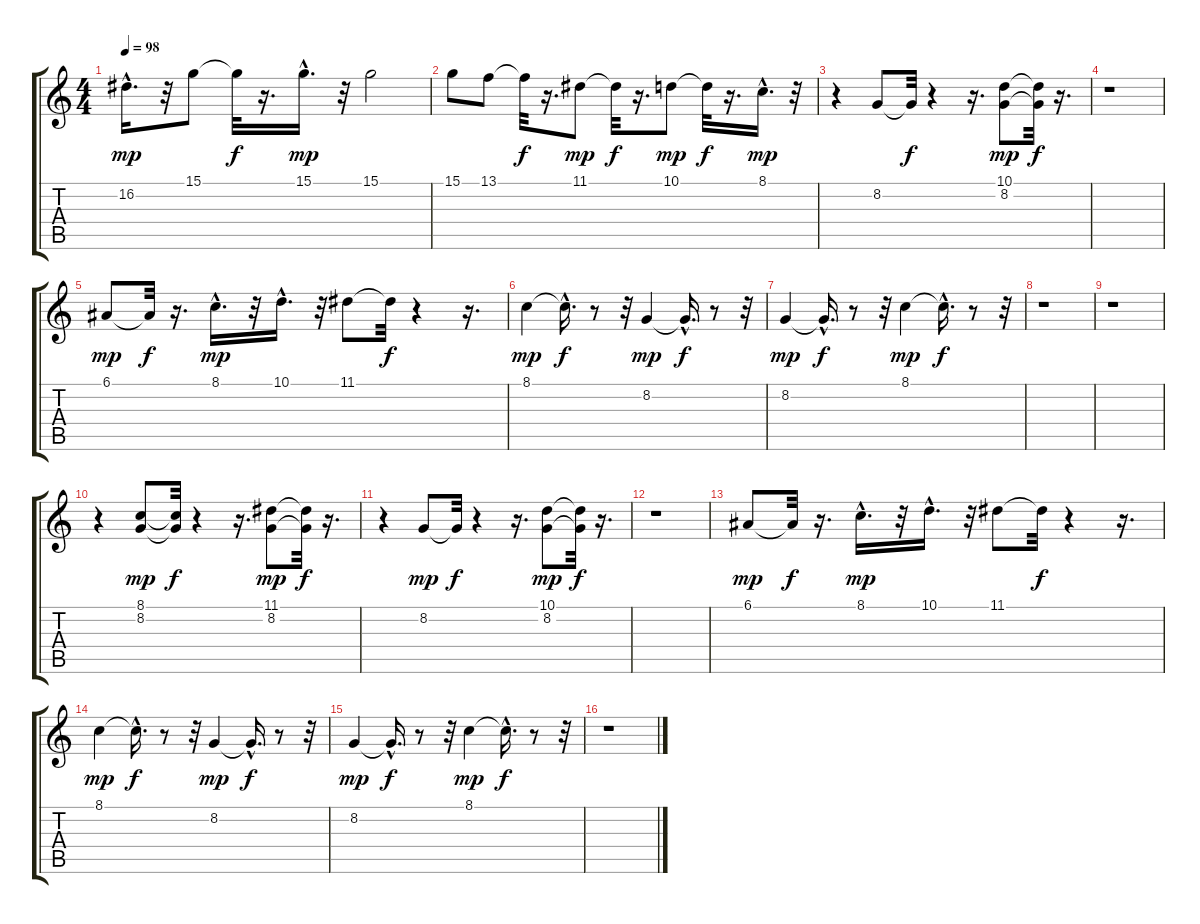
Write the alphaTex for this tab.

\track "" {instrument acousticgrandpiano}
\staff {score tabs}
\tuning (E4 B3 G3 D3 A2 E2) {hide}
\ts (4 4)
\tempo 98
\clef g2
\ks c
16.2{hac}.16{d dy mp} r.32 15.1.8 15.1{t}.32{dy f} r.16{d} 15.1{hac}.16{d dy mp} r.32 15.1.2 |
15.1.8 13.1.8 13.1{t}.32{dy f} r.16{d} 11.1.8{dy mp} 11.1{t}.32{dy f} r.16{d} 10.1.8{dy mp} 10.1{t}.32{dy f} r.16{d} 8.1{hac}.16{d dy mp} r.32 |
r.4 8.2.8 8.2{t}.32{dy f} r.4 r.16{d} (10.1 8.2).8{dy mp} (10.1{t} 8.2{t}).32{dy f} r.16{d} |
r.1 |
6.1.8{dy mp} 6.1{t}.32{dy f} r.16{d} 8.1{hac}.16{d dy mp} r.32 10.1{hac}.16{d} r.32 11.1.8 11.1{t}.32{dy f} r.4 r.16{d} |
8.1.4{dy mp} 8.1{hac t}.16{d dy f} r.8 r.32 8.2.4{dy mp} 8.2{hac t}.16{d dy f} r.8 r.32 |
8.2.4{dy mp} 8.2{hac t}.16{d dy f} r.8 r.32 8.1.4{dy mp} 8.1{hac t}.16{d dy f} r.8 r.32 |
r.1 |
r.1 |
r.4 (8.1 8.2).8{dy mp} (8.1{t} 8.2{t}).32{dy f} r.4 r.16{d} (11.1 8.2).8{dy mp} (11.1{t} 8.2{t}).32{dy f} r.16{d} |
r.4 8.2.8{dy mp} 8.2{t}.32{dy f} r.4 r.16{d} (10.1 8.2).8{dy mp} (10.1{t} 8.2{t}).32{dy f} r.16{d} |
r.1 |
6.1.8{dy mp} 6.1{t}.32{dy f} r.16{d} 8.1{hac}.16{d dy mp} r.32 10.1{hac}.16{d} r.32 11.1.8 11.1{t}.32{dy f} r.4 r.16{d} |
8.1.4{dy mp} 8.1{hac t}.16{d dy f} r.8 r.32 8.2.4{dy mp} 8.2{hac t}.16{d dy f} r.8 r.32 |
8.2.4{dy mp} 8.2{hac t}.16{d dy f} r.8 r.32 8.1.4{dy mp} 8.1{hac t}.16{d dy f} r.8 r.32 |
r.1
